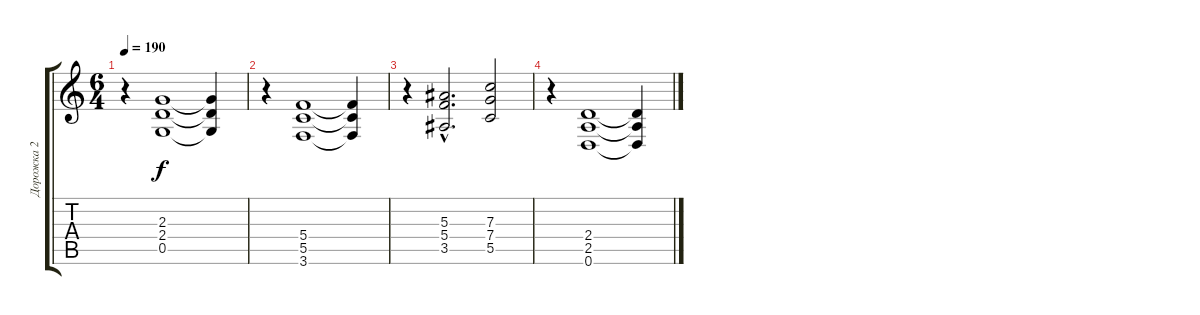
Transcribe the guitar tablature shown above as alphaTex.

\track ("Дорожка 2" "Дорожка 2") {instrument distortionguitar}
\staff {score tabs}
\tuning (D4 A3 F3 C3 G2 D2) {hide}
\ts (6 4)
\tempo 190
\clef g2
\ks c
r.4{dy f} (2.3 2.4 0.5).1 (2.3{t} 2.4{t} 0.5{t}).4 |
r.4 (5.4 5.5 3.6).1 (5.4{t} 5.5{t} 3.6{t}).4 |
r.4 (5.3{hac} 5.4{hac} 3.5{hac}).2{d} (7.3 7.4 5.5).2 |
r.4 (2.4 2.5 0.6).1 (2.4{t} 2.5{t} 0.6{t}).4
